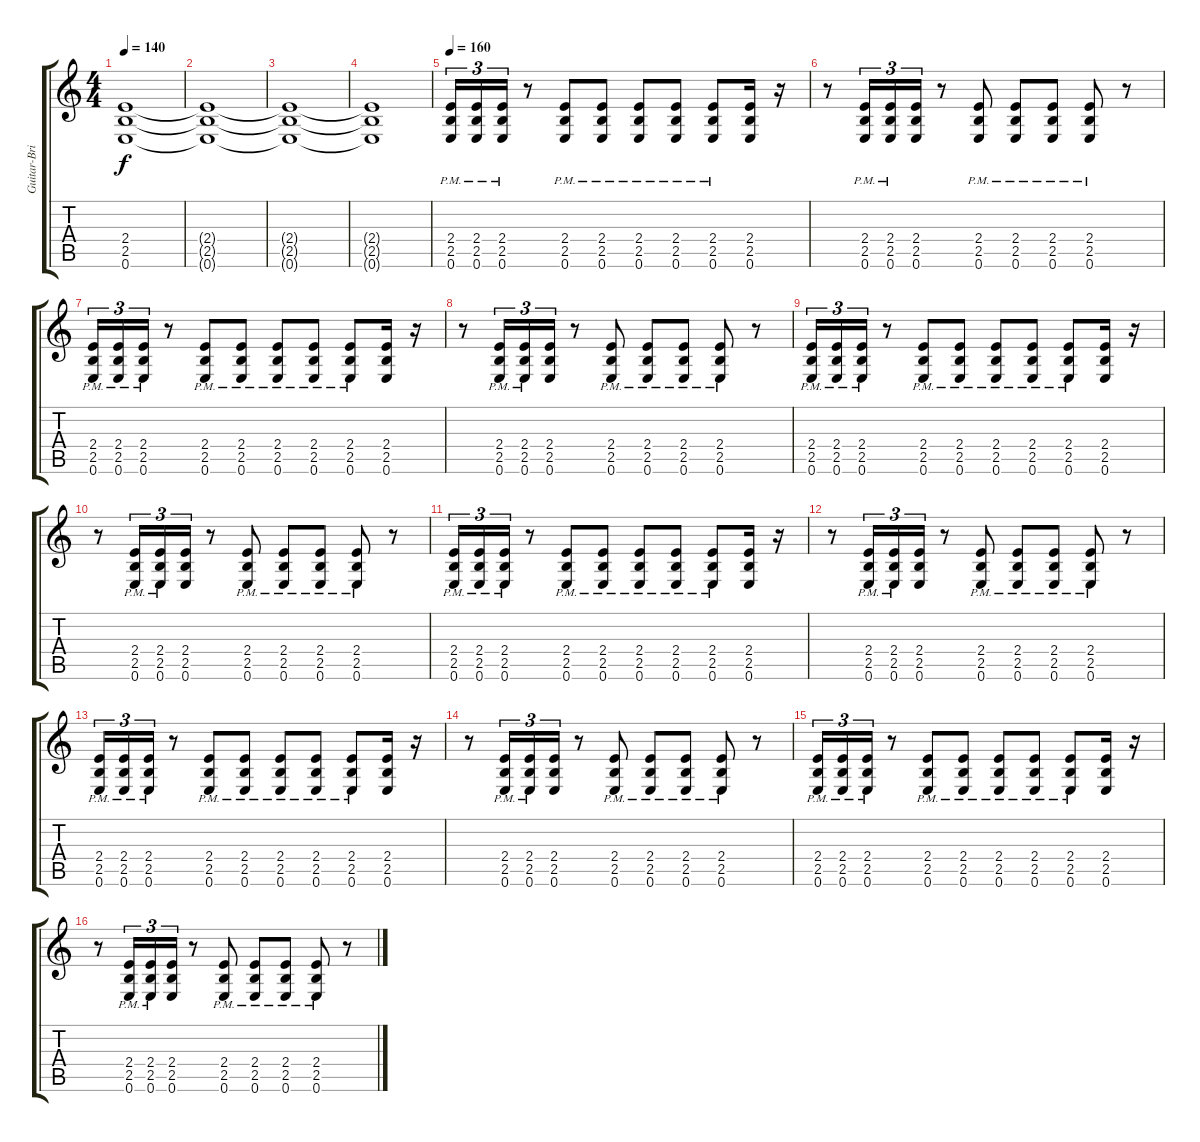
\track ("Guitar-Brian Deneeve" "Guitar-Bri") {instrument overdrivenguitar}
\staff {score tabs}
\tuning (E4 B3 G3 D3 A2 E2) {hide}
\ts (4 4)
\tempo 140
\clef g2
\ks c
(2.4{t} 2.5{t} 0.6{t}).1{dy f} |
(2.4{t} 2.5{t} 0.6{t}).1 |
(2.4{t} 2.5{t} 0.6{t}).1 |
(2.4{t} 2.5{t} 0.6{t}).1 |
\tempo 160
(2.4{pm} 2.5{pm} 0.6{pm}).16{tu (3 2) volume 15} (2.4{pm} 2.5{pm} 0.6{pm}).16{tu (3 2)} (2.4{pm} 2.5{pm} 0.6{pm}).16{tu (3 2)} r.8 (2.4{pm} 2.5{pm} 0.6{pm}).8 (2.4{pm} 2.5{pm} 0.6{pm}).8 (2.4{pm} 2.5{pm} 0.6{pm}).8 (2.4{pm} 2.5{pm} 0.6{pm}).8 (2.4{pm} 2.5{pm} 0.6{pm}).8 (2.4 2.5 0.6).16 r.16 |
r.8 (2.4{pm} 2.5{pm} 0.6{pm}).16{tu (3 2)} (2.4{pm} 2.5{pm} 0.6{pm}).16{tu (3 2)} (2.4 2.5 0.6).16{tu (3 2)} r.8 (2.4{pm} 2.5{pm} 0.6{pm}).8 (2.4{pm} 2.5{pm} 0.6{pm}).8 (2.4{pm} 2.5{pm} 0.6{pm}).8 (2.4{pm} 2.5{pm} 0.6{pm}).8 r.8 |
(2.4{pm} 2.5{pm} 0.6{pm}).16{tu (3 2)} (2.4{pm} 2.5{pm} 0.6{pm}).16{tu (3 2)} (2.4{pm} 2.5{pm} 0.6{pm}).16{tu (3 2)} r.8 (2.4{pm} 2.5{pm} 0.6{pm}).8 (2.4{pm} 2.5{pm} 0.6{pm}).8 (2.4{pm} 2.5{pm} 0.6{pm}).8 (2.4{pm} 2.5{pm} 0.6{pm}).8 (2.4{pm} 2.5{pm} 0.6{pm}).8 (2.4 2.5 0.6).16 r.16 |
r.8 (2.4{pm} 2.5{pm} 0.6{pm}).16{tu (3 2)} (2.4{pm} 2.5{pm} 0.6{pm}).16{tu (3 2)} (2.4 2.5 0.6).16{tu (3 2)} r.8 (2.4{pm} 2.5{pm} 0.6{pm}).8 (2.4{pm} 2.5{pm} 0.6{pm}).8 (2.4{pm} 2.5{pm} 0.6{pm}).8 (2.4{pm} 2.5{pm} 0.6{pm}).8 r.8 |
(2.4{pm} 2.5{pm} 0.6{pm}).16{tu (3 2)} (2.4{pm} 2.5{pm} 0.6{pm}).16{tu (3 2)} (2.4{pm} 2.5{pm} 0.6{pm}).16{tu (3 2)} r.8 (2.4{pm} 2.5{pm} 0.6{pm}).8 (2.4{pm} 2.5{pm} 0.6{pm}).8 (2.4{pm} 2.5{pm} 0.6{pm}).8 (2.4{pm} 2.5{pm} 0.6{pm}).8 (2.4{pm} 2.5{pm} 0.6{pm}).8 (2.4 2.5 0.6).16 r.16 |
r.8 (2.4{pm} 2.5{pm} 0.6{pm}).16{tu (3 2)} (2.4{pm} 2.5{pm} 0.6{pm}).16{tu (3 2)} (2.4 2.5 0.6).16{tu (3 2)} r.8 (2.4{pm} 2.5{pm} 0.6{pm}).8 (2.4{pm} 2.5{pm} 0.6{pm}).8 (2.4{pm} 2.5{pm} 0.6{pm}).8 (2.4{pm} 2.5{pm} 0.6{pm}).8 r.8 |
(2.4{pm} 2.5{pm} 0.6{pm}).16{tu (3 2)} (2.4{pm} 2.5{pm} 0.6{pm}).16{tu (3 2)} (2.4{pm} 2.5{pm} 0.6{pm}).16{tu (3 2)} r.8 (2.4{pm} 2.5{pm} 0.6{pm}).8 (2.4{pm} 2.5{pm} 0.6{pm}).8 (2.4{pm} 2.5{pm} 0.6{pm}).8 (2.4{pm} 2.5{pm} 0.6{pm}).8 (2.4{pm} 2.5{pm} 0.6{pm}).8 (2.4 2.5 0.6).16 r.16 |
r.8 (2.4{pm} 2.5{pm} 0.6{pm}).16{tu (3 2)} (2.4{pm} 2.5{pm} 0.6{pm}).16{tu (3 2)} (2.4 2.5 0.6).16{tu (3 2)} r.8 (2.4{pm} 2.5{pm} 0.6{pm}).8 (2.4{pm} 2.5{pm} 0.6{pm}).8 (2.4{pm} 2.5{pm} 0.6{pm}).8 (2.4{pm} 2.5{pm} 0.6{pm}).8 r.8 |
(2.4{pm} 2.5{pm} 0.6{pm}).16{tu (3 2)} (2.4{pm} 2.5{pm} 0.6{pm}).16{tu (3 2)} (2.4{pm} 2.5{pm} 0.6{pm}).16{tu (3 2)} r.8 (2.4{pm} 2.5{pm} 0.6{pm}).8 (2.4{pm} 2.5{pm} 0.6{pm}).8 (2.4{pm} 2.5{pm} 0.6{pm}).8 (2.4{pm} 2.5{pm} 0.6{pm}).8 (2.4{pm} 2.5{pm} 0.6{pm}).8 (2.4 2.5 0.6).16 r.16 |
r.8 (2.4{pm} 2.5{pm} 0.6{pm}).16{tu (3 2)} (2.4{pm} 2.5{pm} 0.6{pm}).16{tu (3 2)} (2.4 2.5 0.6).16{tu (3 2)} r.8 (2.4{pm} 2.5{pm} 0.6{pm}).8 (2.4{pm} 2.5{pm} 0.6{pm}).8 (2.4{pm} 2.5{pm} 0.6{pm}).8 (2.4{pm} 2.5{pm} 0.6{pm}).8 r.8 |
(2.4{pm} 2.5{pm} 0.6{pm}).16{tu (3 2)} (2.4{pm} 2.5{pm} 0.6{pm}).16{tu (3 2)} (2.4{pm} 2.5{pm} 0.6{pm}).16{tu (3 2)} r.8 (2.4{pm} 2.5{pm} 0.6{pm}).8 (2.4{pm} 2.5{pm} 0.6{pm}).8 (2.4{pm} 2.5{pm} 0.6{pm}).8 (2.4{pm} 2.5{pm} 0.6{pm}).8 (2.4{pm} 2.5{pm} 0.6{pm}).8 (2.4 2.5 0.6).16 r.16 |
r.8 (2.4{pm} 2.5{pm} 0.6{pm}).16{tu (3 2)} (2.4{pm} 2.5{pm} 0.6{pm}).16{tu (3 2)} (2.4 2.5 0.6).16{tu (3 2)} r.8 (2.4{pm} 2.5{pm} 0.6{pm}).8 (2.4{pm} 2.5{pm} 0.6{pm}).8 (2.4{pm} 2.5{pm} 0.6{pm}).8 (2.4{pm} 2.5{pm} 0.6{pm}).8 r.8
